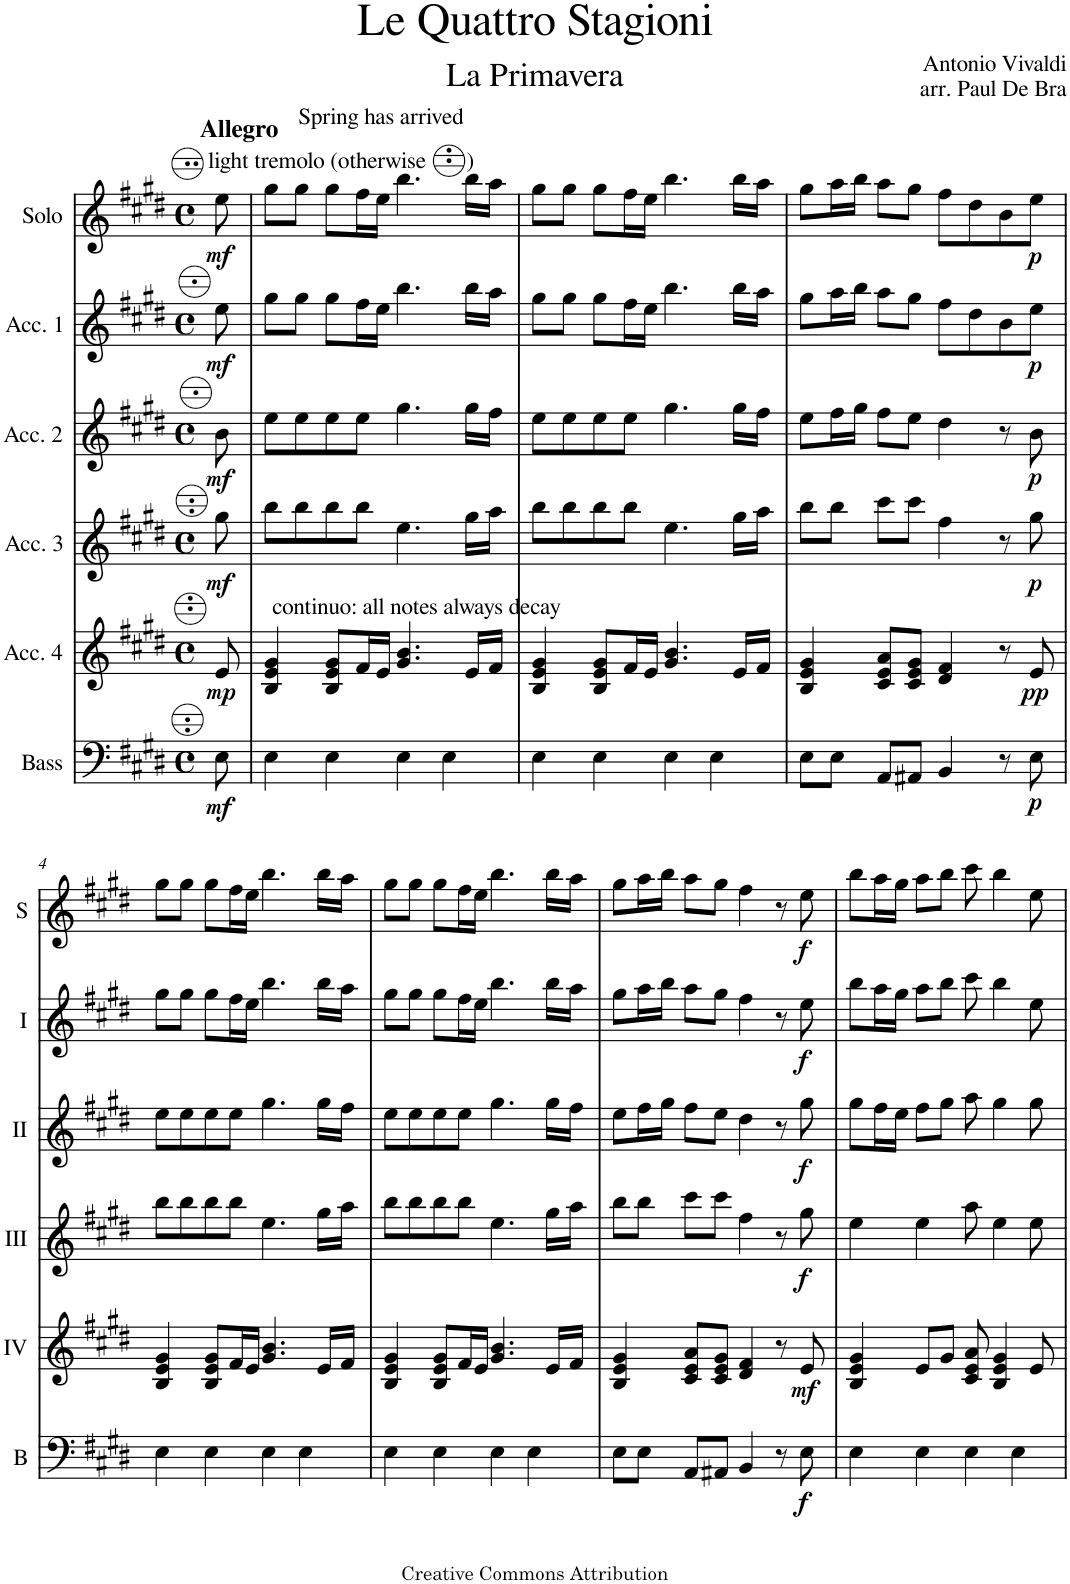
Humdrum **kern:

**kern	**dynam	**kern	**dynam	**kern	**dynam	**kern	**dynam	**kern	**dynam	**kern	**dynam
*part6	*part6	*part5	*part5	*part4	*part4	*part3	*part3	*part2	*part2	*part1	*part1
*staff6	*staff6	*staff5	*staff5	*staff4	*staff4	*staff3	*staff3	*staff2	*staff2	*staff1	*staff1
*I"Bass	*	*I"Acc. 4	*	*I"Acc. 3	*	*I"Acc. 2	*	*I"Acc. 1	*	*I"Solo	*
*I'B	*	*	*	*	*	*	*	*	*	*I'S	*
*clefF4	*	*clefG2	*	*clefG2	*	*clefG2	*	*clefG2	*	*clefG2	*
*Trd7c12	*	*	*	*Trd7c12	*	*	*	*	*	*	*
*k[f#c#g#d#]	*	*k[f#c#g#d#]	*	*k[f#c#g#d#]	*	*k[f#c#g#d#]	*	*k[f#c#g#d#]	*	*k[f#c#g#d#]	*
*M4/4	*	*M4/4	*	*M4/4	*	*M4/4	*	*M4/4	*	*M4/4	*
*met(c)	*	*met(c)	*	*met(c)	*	*met(c)	*	*met(c)	*	*met(c)	*
=	=	=	=	=	=	=	=	=	=	=	=
!	!	!	!	!	!	!	!	!	!	!LO:TX:a:B:t=Allegro	!
!	!	!	!	!	!	!	!	!	!	!LO:TX:a:t=Spring has arrived	!
!	!	!	!	!	!	!	!	!	!	!LO:TX:a:t=light tremolo (otherwise       )	!
!	!LO:DY:b	!	!LO:DY:b	!	!LO:DY:b	!	!LO:DY:b	!	!LO:DY:b	!	!LO:DY:b
8E\	mf	8e/	mp	8gg#\	mf	8b\	mf	8ee\	mf	8ee\	mf
=1	=1	=1	=1	=1	=1	=1	=1	=1	=1	=1	=1
!	!	!LO:TX:a:t=continuo&colon; all notes always decay	!	!	!	!	!	!	!	!	!
4E\	.	4B/ 4e/ 4g#/	.	8bb\L	.	8ee\L	.	8gg#\L	.	8gg#\L	.
.	.	.	.	8bb\	.	8ee\	.	8gg#\J	.	8gg#\J	.
4E\	.	8B/ 8e/ 8g#/L	.	8bb\	.	8ee\	.	8gg#\L	.	8gg#\L	.
.	.	16f#/L	.	8bb\J	.	8ee\J	.	16ff#\L	.	16ff#\L	.
.	.	16e/JJ	.	.	.	.	.	16ee\JJ	.	16ee\JJ	.
4E\	.	4.g#/ 4.b/	.	4.ee\	.	4.gg#\	.	4.bb\	.	4.bb\	.
4E\	.	.	.	.	.	.	.	.	.	.	.
.	.	16e/LL	.	16gg#\LL	.	16gg#\LL	.	16bb\LL	.	16bb\LL	.
.	.	16f#/JJ	.	16aa\JJ	.	16ff#\JJ	.	16aa\JJ	.	16aa\JJ	.
=2	=2	=2	=2	=2	=2	=2	=2	=2	=2	=2	=2
4E\	.	4B/ 4e/ 4g#/	.	8bb\L	.	8ee\L	.	8gg#\L	.	8gg#\L	.
.	.	.	.	8bb\	.	8ee\	.	8gg#\J	.	8gg#\J	.
4E\	.	8B/ 8e/ 8g#/L	.	8bb\	.	8ee\	.	8gg#\L	.	8gg#\L	.
.	.	16f#/L	.	8bb\J	.	8ee\J	.	16ff#\L	.	16ff#\L	.
.	.	16e/JJ	.	.	.	.	.	16ee\JJ	.	16ee\JJ	.
4E\	.	4.g#/ 4.b/	.	4.ee\	.	4.gg#\	.	4.bb\	.	4.bb\	.
4E\	.	.	.	.	.	.	.	.	.	.	.
.	.	16e/LL	.	16gg#\LL	.	16gg#\LL	.	16bb\LL	.	16bb\LL	.
.	.	16f#/JJ	.	16aa\JJ	.	16ff#\JJ	.	16aa\JJ	.	16aa\JJ	.
=3	=3	=3	=3	=3	=3	=3	=3	=3	=3	=3	=3
8E\L	.	4B/ 4e/ 4g#/	.	8bb\L	.	8ee\L	.	8gg#\L	.	8gg#\L	.
8E\J	.	.	.	8bb\J	.	16ff#\L	.	16aa\L	.	16aa\L	.
.	.	.	.	.	.	16gg#\JJ	.	16bb\JJ	.	16bb\JJ	.
8AA/L	.	8c#/ 8e/ 8a/L	.	8ccc#\L	.	8ff#\L	.	8aa\L	.	8aa\L	.
8AA#X/J	.	8c#/ 8e/ 8g#/J	.	8ccc#\J	.	8ee\J	.	8gg#\J	.	8gg#\J	.
4BB/	.	4d#/ 4f#/	.	4ff#\	.	4dd#\	.	8ff#\L	.	8ff#\L	.
.	.	.	.	.	.	.	.	8dd#\	.	8dd#\	.
8r	.	8r	.	8r	.	8r	.	8b\	.	8b\	.
!	!LO:DY:b	!	!LO:DY:b	!	!LO:DY:b	!	!LO:DY:b	!	!LO:DY:b	!	!LO:DY:b
8E\	p	8e/	pp	8gg#\	p	8b\	p	8ee\J	p	8ee\J	p
!!LO:LB:g=z
=4	=4	=4	=4	=4	=4	=4	=4	=4	=4	=4	=4
4E\	.	4B/ 4e/ 4g#/	.	8bb\L	.	8ee\L	.	8gg#\L	.	8gg#\L	.
.	.	.	.	8bb\	.	8ee\	.	8gg#\J	.	8gg#\J	.
4E\	.	8B/ 8e/ 8g#/L	.	8bb\	.	8ee\	.	8gg#\L	.	8gg#\L	.
.	.	16f#/L	.	8bb\J	.	8ee\J	.	16ff#\L	.	16ff#\L	.
.	.	16e/JJ	.	.	.	.	.	16ee\JJ	.	16ee\JJ	.
4E\	.	4.g#/ 4.b/	.	4.ee\	.	4.gg#\	.	4.bb\	.	4.bb\	.
4E\	.	.	.	.	.	.	.	.	.	.	.
.	.	16e/LL	.	16gg#\LL	.	16gg#\LL	.	16bb\LL	.	16bb\LL	.
.	.	16f#/JJ	.	16aa\JJ	.	16ff#\JJ	.	16aa\JJ	.	16aa\JJ	.
=5	=5	=5	=5	=5	=5	=5	=5	=5	=5	=5	=5
4E\	.	4B/ 4e/ 4g#/	.	8bb\L	.	8ee\L	.	8gg#\L	.	8gg#\L	.
.	.	.	.	8bb\	.	8ee\	.	8gg#\J	.	8gg#\J	.
4E\	.	8B/ 8e/ 8g#/L	.	8bb\	.	8ee\	.	8gg#\L	.	8gg#\L	.
.	.	16f#/L	.	8bb\J	.	8ee\J	.	16ff#\L	.	16ff#\L	.
.	.	16e/JJ	.	.	.	.	.	16ee\JJ	.	16ee\JJ	.
4E\	.	4.g#/ 4.b/	.	4.ee\	.	4.gg#\	.	4.bb\	.	4.bb\	.
4E\	.	.	.	.	.	.	.	.	.	.	.
.	.	16e/LL	.	16gg#\LL	.	16gg#\LL	.	16bb\LL	.	16bb\LL	.
.	.	16f#/JJ	.	16aa\JJ	.	16ff#\JJ	.	16aa\JJ	.	16aa\JJ	.
=6	=6	=6	=6	=6	=6	=6	=6	=6	=6	=6	=6
8E\L	.	4B/ 4e/ 4g#/	.	8bb\L	.	8ee\L	.	8gg#\L	.	8gg#\L	.
8E\J	.	.	.	8bb\J	.	16ff#\L	.	16aa\L	.	16aa\L	.
.	.	.	.	.	.	16gg#\JJ	.	16bb\JJ	.	16bb\JJ	.
8AA/L	.	8c#/ 8e/ 8a/L	.	8ccc#\L	.	8ff#\L	.	8aa\L	.	8aa\L	.
8AA#X/J	.	8c#/ 8e/ 8g#/J	.	8ccc#\J	.	8ee\J	.	8gg#\J	.	8gg#\J	.
4BB/	.	4d#/ 4f#/	.	4ff#\	.	4dd#\	.	4ff#\	.	4ff#\	.
8r	.	8r	.	8r	.	8r	.	8r	.	8r	.
!	!LO:DY:b	!	!LO:DY:b	!	!LO:DY:b	!	!LO:DY:b	!	!LO:DY:b	!	!LO:DY:b
8E\	f	8e/	mf	8gg#\	f	8gg#\	f	8ee\	f	8ee\	f
=7	=7	=7	=7	=7	=7	=7	=7	=7	=7	=7	=7
4E\	.	4B/ 4e/ 4g#/	.	4ee\	.	8gg#\L	.	8bb\L	.	8bb\L	.
.	.	.	.	.	.	16ff#\L	.	16aa\L	.	16aa\L	.
.	.	.	.	.	.	16ee\JJ	.	16gg#\JJ	.	16gg#\JJ	.
4E\	.	8e/L	.	4ee\	.	8ff#\L	.	8aa\L	.	8aa\L	.
.	.	8g#/J	.	.	.	8gg#\J	.	8bb\J	.	8bb\J	.
4E\	.	8c#/ 8e/ 8a/	.	8aa\	.	8aa\	.	8ccc#\	.	8ccc#\	.
.	.	4B/ 4e/ 4g#/	.	4ee\	.	4gg#\	.	4bb\	.	4bb\	.
4E\	.	.	.	.	.	.	.	.	.	.	.
.	.	8e/	.	8ee\	.	8gg#\	.	8ee\	.	8ee\	.
=	=	=	=	=	=	=	=	=	=	=	=
*-	*-	*-	*-	*-	*-	*-	*-	*-	*-	*-	*-
